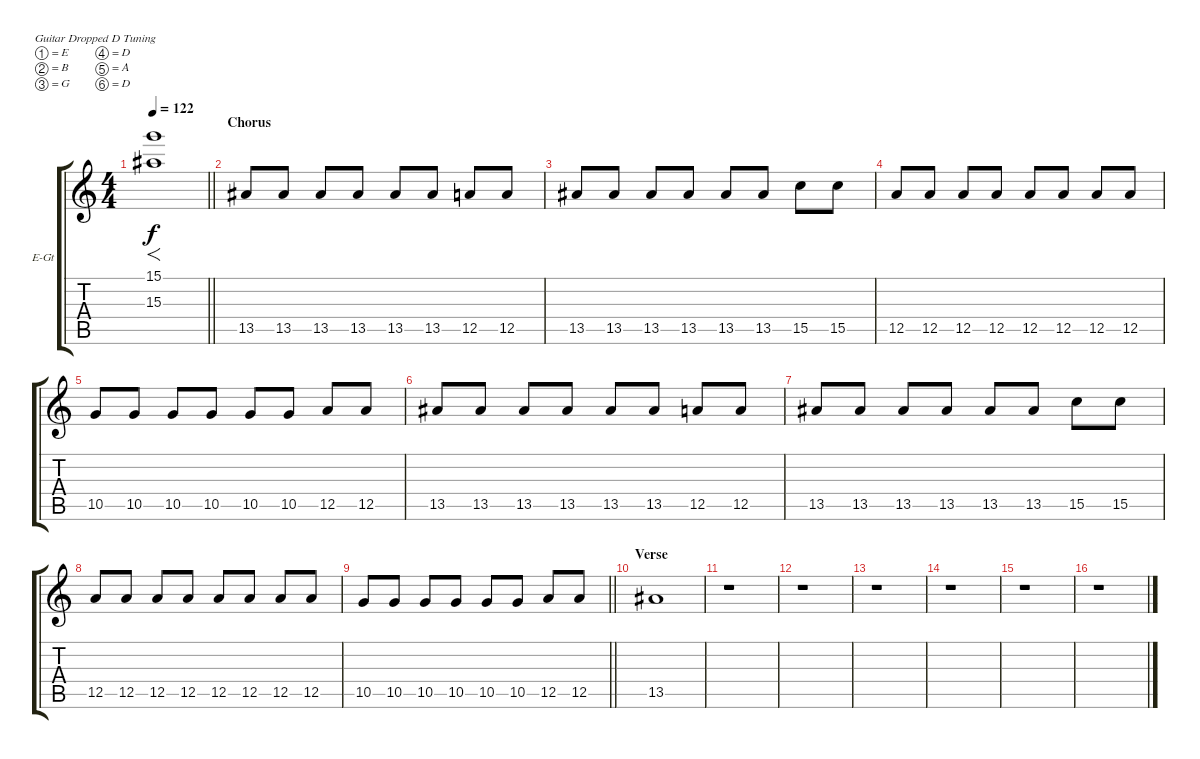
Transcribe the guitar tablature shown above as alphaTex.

\bracketExtendMode groupsimilarinstruments
\firstSystemTrackNameOrientation horizontal
\otherSystemsTrackNameOrientation horizontal
\track ("Guitar 1 [Brad Delson]" "E-Gt") {instrument overdrivenguitar}
\staff {score tabs}
\tuning (E4 B3 G3 D3 A2 D2)
\ts (4 4)
\tempo 122
\clef g2
\barLineRight lightlight
\ks c
(15.1 15.3).1{f dy f} |
\section ("" "Chorus")
13.5.8 13.5.8 13.5.8 13.5.8 13.5.8 13.5.8 12.5.8 12.5.8 |
13.5.8 13.5.8 13.5.8 13.5.8 13.5.8 13.5.8 15.5.8 15.5.8 |
12.5.8 12.5.8 12.5.8 12.5.8 12.5.8 12.5.8 12.5.8 12.5.8 |
10.5.8 10.5.8 10.5.8 10.5.8 10.5.8 10.5.8 12.5.8 12.5.8 |
13.5.8 13.5.8 13.5.8 13.5.8 13.5.8 13.5.8 12.5.8 12.5.8 |
13.5.8 13.5.8 13.5.8 13.5.8 13.5.8 13.5.8 15.5.8 15.5.8 |
12.5.8 12.5.8 12.5.8 12.5.8 12.5.8 12.5.8 12.5.8 12.5.8 |
\barLineRight lightlight
10.5.8 10.5.8 10.5.8 10.5.8 10.5.8 10.5.8 12.5.8 12.5.8 |
\section ("" "Verse")
13.5.1 |
r.1 |
r.1 |
r.1 |
r.1 |
r.1 |
r.1
